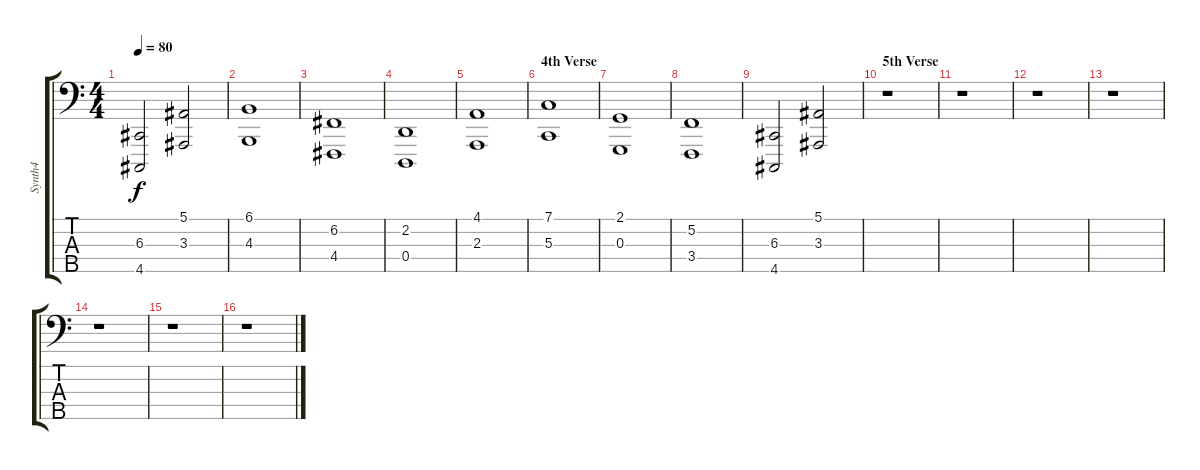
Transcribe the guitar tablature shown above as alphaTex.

\track ("Synth4" "Synth4") {instrument stringensemble1}
\staff {score tabs}
\tuning (F2 C2 G1 D1 A0) {hide}
\ts (4 4)
\tempo 80
\clef f4
\ks c
(6.3 4.5).2{dy f} (5.1 3.3).2 |
(6.1 4.3).1 |
(6.2 4.4).1 |
(2.2 0.4).1 |
(4.1 2.3).1 |
\section ("" "4th Verse")
(7.1 5.3).1 |
(2.1 0.3).1 |
(5.2 3.4).1 |
(6.3 4.5).2 (5.1 3.3).2 |
\section ("" "5th Verse")
r.1 |
r.1 |
r.1 |
r.1 |
r.1 |
r.1 |
r.1
